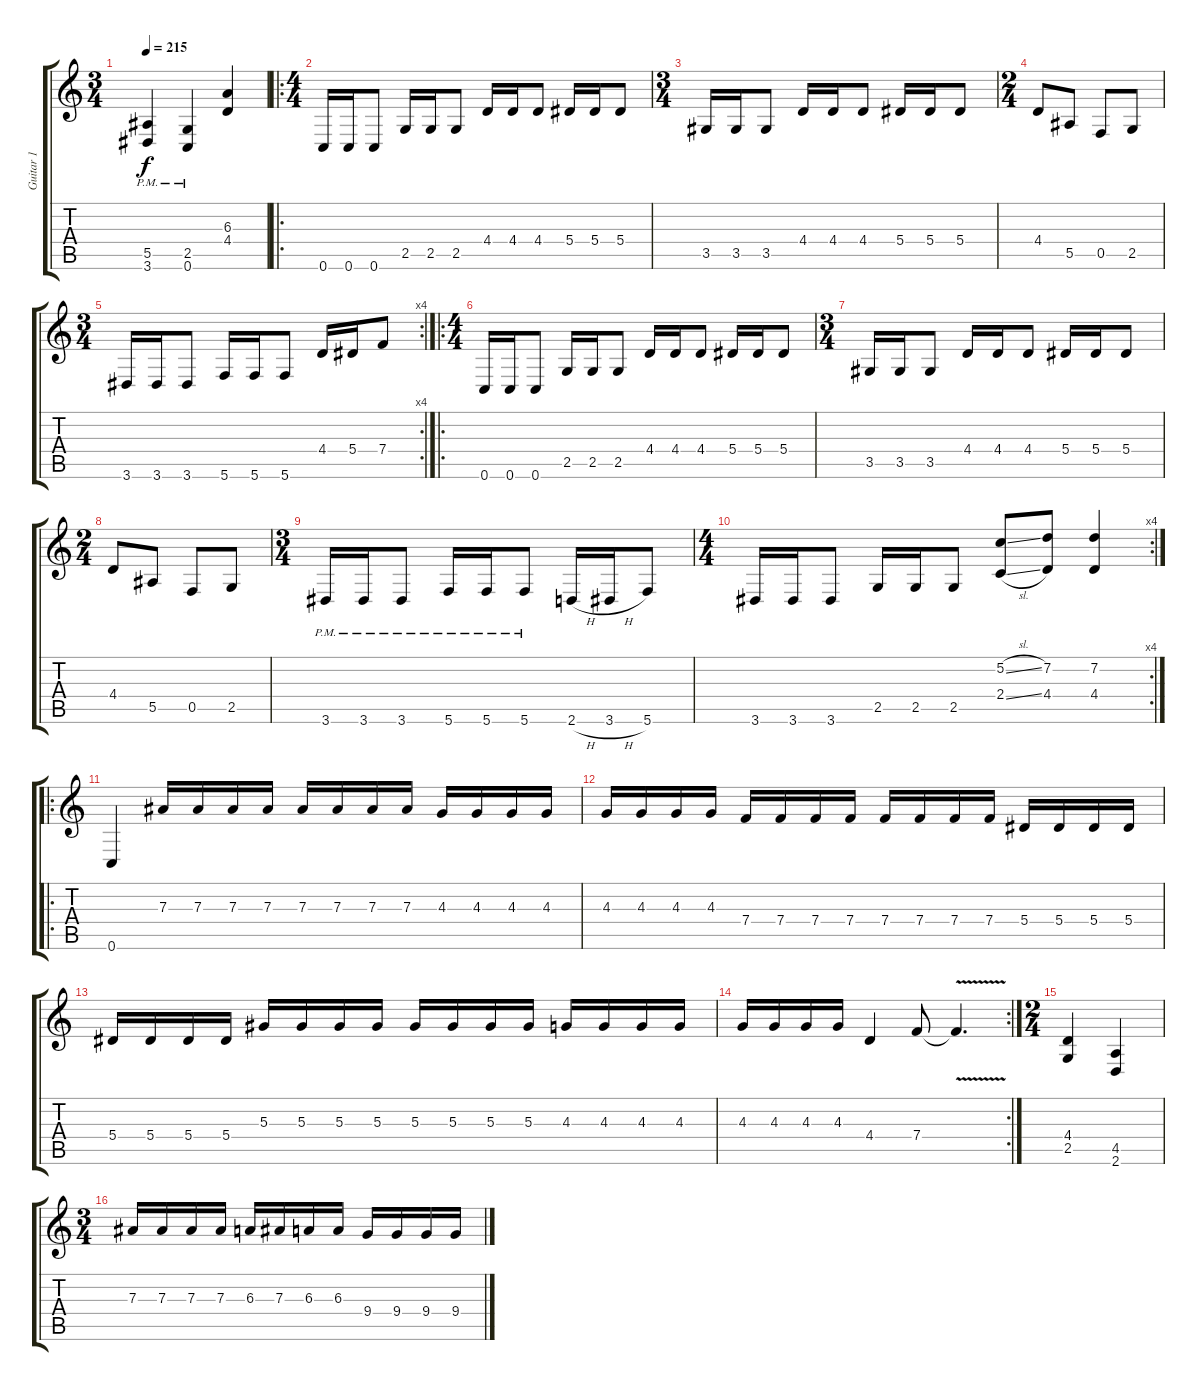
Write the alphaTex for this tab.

\track ("Guitar 1" "Guitar 1") {instrument distortionguitar}
\staff {score tabs}
\tuning (C4 G3 Eb3 Bb2 F2 C2) {hide}
\ts (3 4)
\tempo 215
\clef g2
\ks c
(5.5{pm} 3.6{pm}).4{dy f} (2.5{pm} 0.6{pm}).4 (6.3 4.4).4 |
\ro
\ts (4 4)
0.6.16 0.6.16 0.6.8 2.5.16 2.5.16 2.5.8 4.4.16 4.4.16 4.4.8 5.4.16 5.4.16 5.4.8 |
\ts (3 4)
3.5.16 3.5.16 3.5.8 4.4.16 4.4.16 4.4.8 5.4.16 5.4.16 5.4.8 |
\ts (2 4)
4.4.8 5.5.8 0.5.8 2.5.8 |
\rc 4
\ts (3 4)
3.6.16 3.6.16 3.6.8 5.6.16 5.6.16 5.6.8 4.4.16 5.4.16 7.4.8 |
\ro
\ts (4 4)
0.6.16 0.6.16 0.6.8 2.5.16 2.5.16 2.5.8 4.4.16 4.4.16 4.4.8 5.4.16 5.4.16 5.4.8 |
\ts (3 4)
3.5.16 3.5.16 3.5.8 4.4.16 4.4.16 4.4.8 5.4.16 5.4.16 5.4.8 |
\ts (2 4)
4.4.8 5.5.8 0.5.8 2.5.8 |
\ts (3 4)
3.6{pm}.16 3.6{pm}.16 3.6{pm}.8 5.6{pm}.16 5.6{pm}.16 5.6{pm}.8 2.6{h}.16 3.6{h}.16 5.6.8 |
\rc 4
\ts (4 4)
3.6.16 3.6.16 3.6.8 2.5.16 2.5.16 2.5.8 (5.2{sl} 2.4{sl}).8 (7.2 4.4).8 (7.2 4.4).4 |
\ro
0.6.4 7.3.16 7.3.16 7.3.16 7.3.16 7.3.16 7.3.16 7.3.16 7.3.16 4.3.16 4.3.16 4.3.16 4.3.16 |
4.3.16 4.3.16 4.3.16 4.3.16 7.4.16 7.4.16 7.4.16 7.4.16 7.4.16 7.4.16 7.4.16 7.4.16 5.4.16 5.4.16 5.4.16 5.4.16 |
5.4.16 5.4.16 5.4.16 5.4.16 5.3.16 5.3.16 5.3.16 5.3.16 5.3.16 5.3.16 5.3.16 5.3.16 4.3.16 4.3.16 4.3.16 4.3.16 |
\rc 2
4.3.16 4.3.16 4.3.16 4.3.16 4.4.4 7.4.8 7.4{v t}.4{d} |
\ts (2 4)
(4.4 2.5).4 (4.5 2.6).4 |
\ts (3 4)
7.3.16 7.3.16 7.3.16 7.3.16 6.3.16 7.3.16 6.3.16 6.3.16 9.4.16 9.4.16 9.4.16 9.4.16
